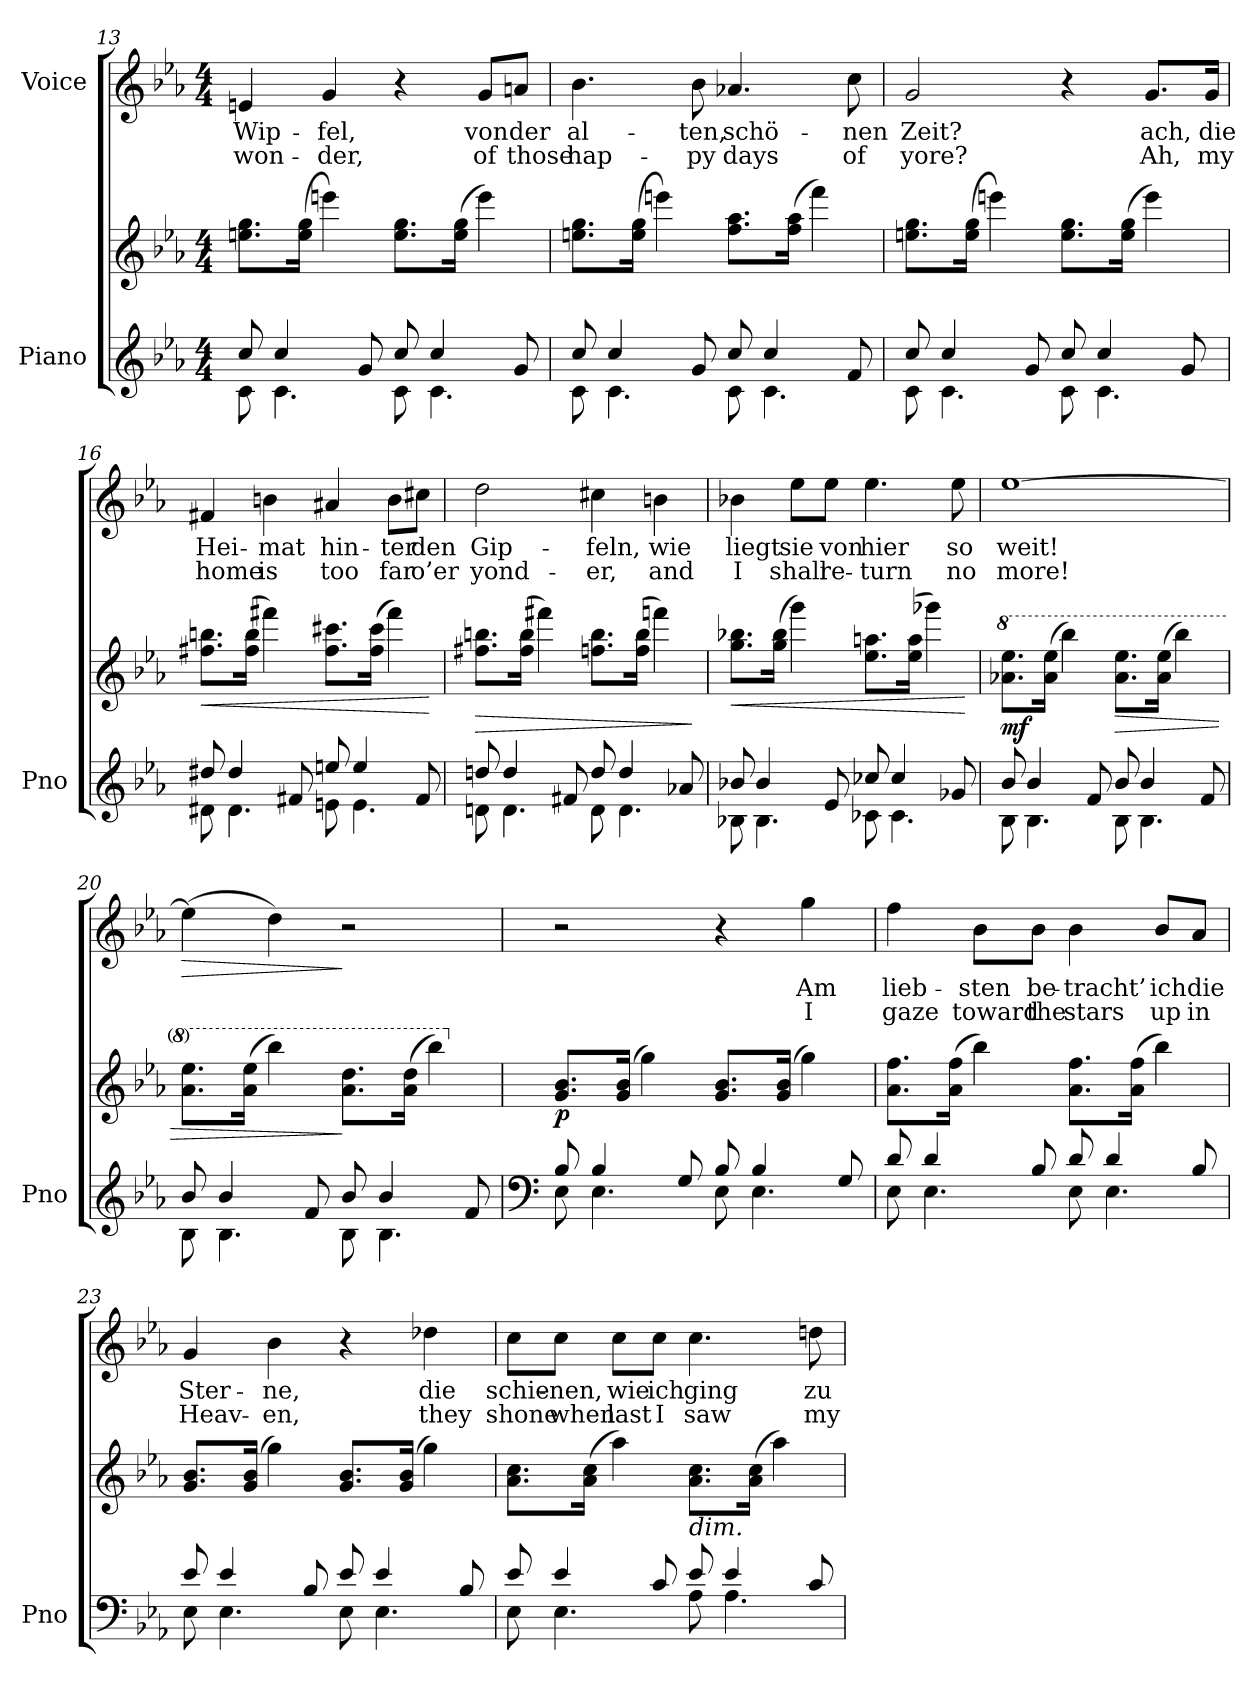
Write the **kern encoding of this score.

**kern	**kern	**dynam	**kern	**text	**text	**dynam
*part2	*part2	*part2	*part1	*part1	*part1	*part1
*staff3	*staff2	*staff2/3	*staff1	*staff1	*staff1	*staff1
*I"Piano	*	*	*I"Voice	*	*	*
*I'Pno	*	*	*	*	*	*
*clefG2	*clefG2	*	*clefG2	*	*	*
*k[b-e-a-]	*k[b-e-a-]	*	*k[b-e-a-]	*	*	*
*M4/4	*M4/4	*	*M4/4	*	*	*
=13	=13	=13	=13	=13	=13	=13
*^	*	*	*	*	*	*
8cc/	8c\	8.een\ 8.gg\L	.	4en/	Wip-	won-	.
4cc/	4.c\	.	.	.	.	.	.
.	.	(16ee\ 16gg\Jk	.	.	.	.	.
.	.	4eeen\)	.	4g/	-fel,	-der,	.
8g/	.	.	.	.	.	.	.
8cc/	8c\	8.ee\ 8.gg\L	.	4r	.	.	.
4cc/	4.c\	.	.	.	.	.	.
.	.	(16ee\ 16gg\Jk	.	.	.	.	.
.	.	4eee\)	.	8g/L	von	of	.
8g/	.	.	.	8an/J	der	those	.
=14	=14	=14	=14	=14	=14	=14	=14
8cc/	8c\	8.een\ 8.gg\L	.	4.b-\	al-	hap-	.
4cc/	4.c\	.	.	.	.	.	.
.	.	(16ee\ 16gg\Jk	.	.	.	.	.
.	.	4eeen\)	.	.	.	.	.
8g/	.	.	.	8b-\	-ten,	-py	.
8cc/	8c\	8.ff\ 8.aa-\L	.	4.a-X/	schö-	days	.
4cc/	4.c\	.	.	.	.	.	.
.	.	(16ff\ 16aa-\Jk	.	.	.	.	.
.	.	4fff\)	.	.	.	.	.
8f/	.	.	.	8cc\	-nen	of	.
=15	=15	=15	=15	=15	=15	=15	=15
8cc/	8c\	8.een\ 8.gg\L	.	2g/	Zeit?	yore?	.
4cc/	4.c\	.	.	.	.	.	.
.	.	(16ee\ 16gg\Jk	.	.	.	.	.
.	.	4eeen\)	.	.	.	.	.
8g/	.	.	.	.	.	.	.
8cc/	8c\	8.ee\ 8.gg\L	.	4r	.	.	.
4cc/	4.c\	.	.	.	.	.	.
.	.	(16ee\ 16gg\Jk	.	.	.	.	.
.	.	4eee\)	.	8.g/L	ach,	Ah,	.
8g/	.	.	.	.	.	.	.
.	.	.	.	16g/Jk	die	my	.
=16	=16	=16	=16	=16	=16	=16	=16
!	!	!	!LO:HP:b	!	!	!	!
8dd#X/	8d#X\	8.ff#X\ 8.bbn\L	<	4f#X/	Hei-	home	.
4dd#/	4.d#\	.	.	.	.	.	.
.	.	(16ff#\ 16bb\Jk	.	.	.	.	.
.	.	4fff#X\)	.	4bn\	-mat	is	.
8f#X/	.	.	.	.	.	.	.
8een/	8en\	8.ff#\ 8.ccc#X\L	.	4a#X/	hin-	too	.
4ee/	4.e\	.	.	.	.	.	.
.	.	(16ff#\ 16ccc#\Jk	.	.	.	.	.
.	.	4fff#\)	.	8b\L	-ter	far	.
8f#/	.	.	.	8cc#X\J	den	o’er	.
*v	*v	*	*	*	*	*	*
.	.	[	.	.	.	.
=17	=17	=17	=17	=17	=17	=17
*^	*	*	*	*	*	*
!	!	!	!LO:HP:b	!	!	!	!
8ddn/	8dn\	8.ff#X\ 8.bbn\L	>	2dd\	Gip-	yond-	.
4dd/	4.d\	.	.	.	.	.	.
.	.	(16ff#\ 16bb\Jk	.	.	.	.	.
.	.	4fff#X\)	.	.	.	.	.
8f#X/	.	.	.	.	.	.	.
8dd/	8d\	8.ffn\ 8.bb\L	.	4cc#X\	-feln,	-er,	.
4dd/	4.d\	.	.	.	.	.	.
.	.	(16ff\ 16bb\Jk	.	.	.	.	.
.	.	4fffn\)	.	4bn\	wie	and	.
8a-X/	.	.	.	.	.	.	.
*v	*v	*	*	*	*	*	*
.	.	]	.	.	.	.
=18	=18	=18	=18	=18	=18	=18
*^	*	*	*	*	*	*
!	!	!	!LO:HP:b	!	!	!	!
8b-X/	8B-X\	8.gg\ 8.bb-X\L	<	4b-X\	liegt	I	.
4b-/	4.B-\	.	.	.	.	.	.
.	.	(16gg\ 16bb-\Jk	.	.	.	.	.
.	.	4ggg\)	.	8ee-\L	sie	shall	.
8e-/	.	.	.	8ee-\J	von	re-	.
8cc-X/	8c-X\	8.ee-\ 8.aan\L	.	4.ee-\	hier	-turn	.
4cc-/	4.c-\	.	.	.	.	.	.
.	.	(16ee-\ 16aa\Jk	.	.	.	.	.
.	.	4ggg-X\)	.	.	.	.	.
8g-X/	.	.	.	8ee-\	so	no	.
*v	*v	*	*	*	*	*	*
.	.	[	.	.	.	.
=19	=19	=19	=19	=19	=19	=19
*^	*	*	*	*	*	*
*	*	*8va	*	*	*	*	*
!	!	!	!LO:DY:b	!	!	!	!
8b-/	8B-\	8.aa-X\ 8.eee-\L	mf	[1ee-	weit!	more!	.
4b-/	4.B-\	.	.	.	.	.	.
.	.	(16aa-\ 16eee-\Jk	.	.	.	.	.
.	.	4bbb-\)	.	.	.	.	.
8f/	.	.	.	.	.	.	.
!	!	!	!LO:HP:b	!	!	!	!
8b-/	8B-\	8.aa-\ 8.eee-\L	>	.	.	.	.
4b-/	4.B-\	.	.	.	.	.	.
.	.	(16aa-\ 16eee-\Jk	.	.	.	.	.
.	.	4bbb-\)	.	.	.	.	.
8f/	.	.	.	.	.	.	.
=20	=20	=20	=20	=20	=20	=20	=20
!	!	!	!	!	!	!	!LO:HP:b
8b-/	8B-\	8.aa-\ 8.eee-\L	.	(4ee-\]	.	.	>
4b-/	4.B-\	.	.	.	.	.	.
.	.	(16aa-\ 16eee-\Jk	.	.	.	.	.
.	.	4bbb-\)	.	4dd\)	.	.	.
8f/	.	.	.	.	.	.	.
8b-/	8B-\	8.aa-\ 8.ddd\L	]	2r	.	.	]
4b-/	4.B-\	.	.	.	.	.	.
.	.	(16aa-\ 16ddd\Jk	.	.	.	.	.
.	.	4bbb-\)	.	.	.	.	.
8f/	.	.	.	.	.	.	.
=21	=21	=21	=21	=21	=21	=21	=21
*clefF4	*	*	*	*	*	*	*
*	*	*X8va	*	*	*	*	*
!	!	!	!LO:DY:b	!	!	!	!
8B-/	8E-\	8.g/ 8.b-/L	p	2r	.	.	.
4B-/	4.E-\	.	.	.	.	.	.
.	.	(16g/ 16b-/Jk	.	.	.	.	.
.	.	4gg\)	.	.	.	.	.
8G/	.	.	.	.	.	.	.
8B-/	8E-\	8.g/ 8.b-/L	.	4r	.	.	.
4B-/	4.E-\	.	.	.	.	.	.
.	.	(16g/ 16b-/Jk	.	.	.	.	.
.	.	4gg\)	.	4gg\	Am	I	.
8G/	.	.	.	.	.	.	.
=22	=22	=22	=22	=22	=22	=22	=22
8d/	8E-\	8.a-\ 8.ff\L	.	4ff\	lieb-	gaze	.
4d/	4.E-\	.	.	.	.	.	.
.	.	(16a-\ 16ff\Jk	.	.	.	.	.
.	.	4bb-\)	.	8b-\L	-sten	toward	.
8B-/	.	.	.	8b-\J	be-	the	.
8d/	8E-\	8.a-\ 8.ff\L	.	4b-\	-tracht’	stars	.
4d/	4.E-\	.	.	.	.	.	.
.	.	(16a-\ 16ff\Jk	.	.	.	.	.
.	.	4bb-\)	.	8b-/L	ich	up	.
8B-/	.	.	.	8a-/J	die	in	.
=23	=23	=23	=23	=23	=23	=23	=23
8e-/	8E-\	8.g/ 8.b-/L	.	4g/	Ster-	Heav-	.
4e-/	4.E-\	.	.	.	.	.	.
.	.	(16g/ 16b-/Jk	.	.	.	.	.
.	.	4gg\)	.	4b-\	-ne,	-en,	.
8B-/	.	.	.	.	.	.	.
8e-/	8E-\	8.g/ 8.b-/L	.	4r	.	.	.
4e-/	4.E-\	.	.	.	.	.	.
.	.	(16g/ 16b-/Jk	.	.	.	.	.
.	.	4gg\)	.	4dd-X\	die	they	.
8B-/	.	.	.	.	.	.	.
=24	=24	=24	=24	=24	=24	=24	=24
8e-/	8E-\	8.a-\ 8.cc\L	.	8cc\L	schie-	shone	.
4e-/	4.E-\	.	.	8cc\J	-nen,	when	.
.	.	(16a-\ 16cc\Jk	.	.	.	.	.
.	.	4aa-\)	.	8cc\L	wie	last	.
8c/	.	.	.	8cc\J	ich	I	.
!	!	!LO:TX:b:i:t=dim.	!	!	!	!	!
8e-/	8A-\	8.a-\ 8.cc\L	.	4.cc\	ging	saw	.
4e-/	4.A-\	.	.	.	.	.	.
.	.	(16a-\ 16cc\Jk	.	.	.	.	.
.	.	4aa-\)	.	.	.	.	.
8c/	.	.	.	8ddn\	zu	my	.
*v	*v	*	*	*	*	*	*
=	=	=	=	=	=	=
*-	*-	*-	*-	*-	*-	*-
